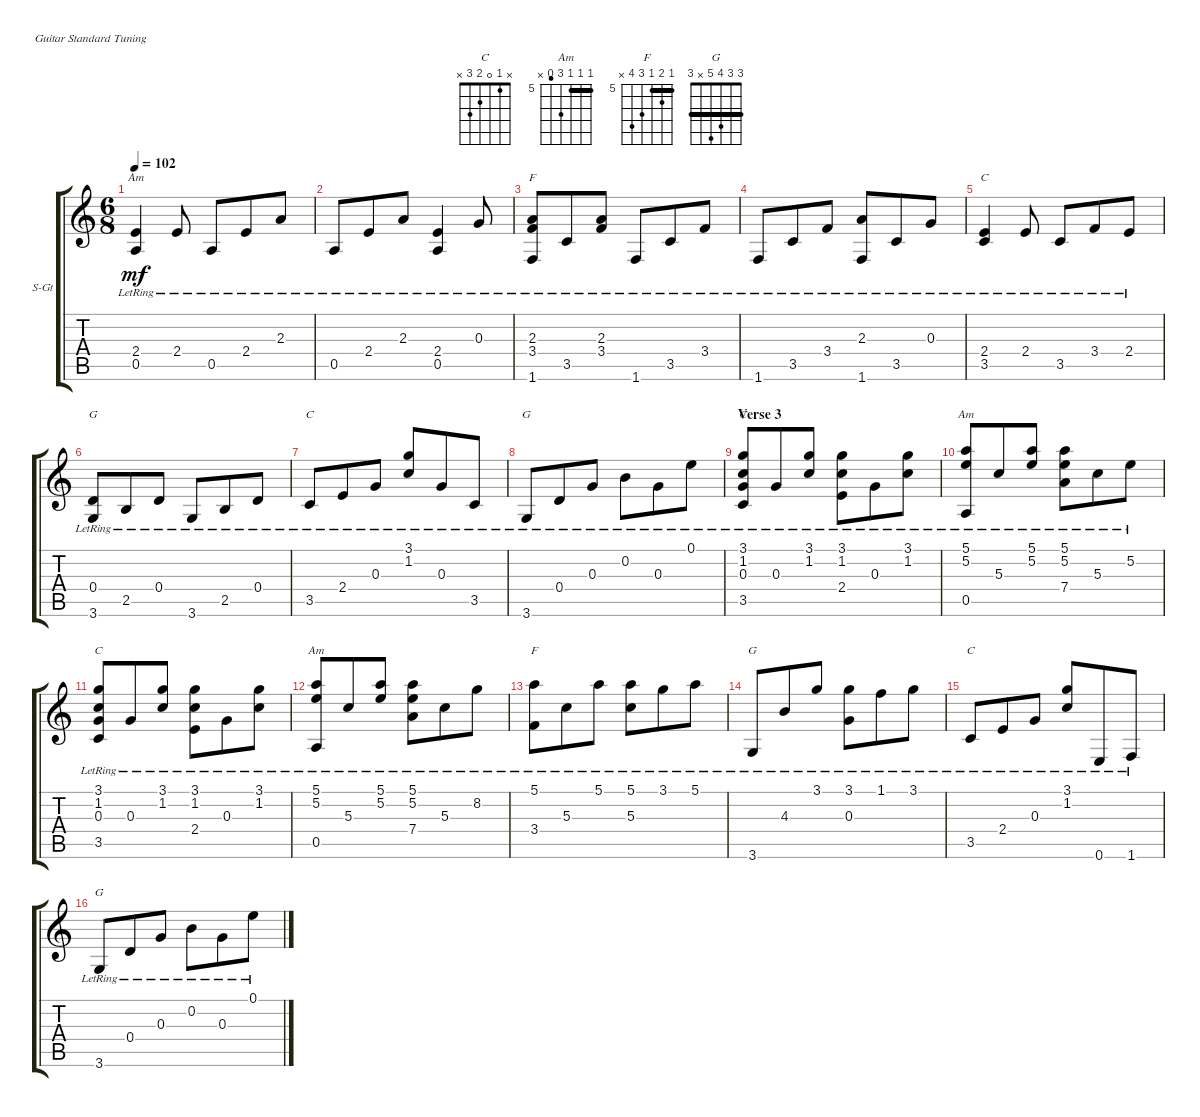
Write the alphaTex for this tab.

\defaultSystemsLayout 4
\bracketExtendMode groupsimilarinstruments
\firstSystemTrackNameOrientation horizontal
\otherSystemsTrackNameOrientation horizontal
\track ("Steel Guitar" "S-Gt") {instrument acousticguitarsteel}
\staff {score tabs}
\tuning (E4 B3 G3 D3 A2 E2)
\chord ("C" 3 1 0 2 3 x) {showfingering false}
\chord ("C" x 1 0 2 3 x) {showfingering false}
\chord ("Am" x 1 2 2 0 x) {showfingering false}
\chord ("F" x x 2 3 3 1) {showfingering false}
\chord ("G" x 0 0 0 x 3) {showfingering false}
\chord ("Am" 5 5 5 7 4 x) {firstfret 5 showfingering false barre (5 5)}
\chord ("F" 5 6 5 7 8 x) {firstfret 5 showfingering false barre 5}
\chord ("G" 3 3 4 5 x 3) {showfingering false barre (3 3)}
\ts (6 8)
\tempo 102
\clef g2
\ks c
(2.4{lr} 0.5{lr}).4{ch "Am" dy mf} 2.4{lr}.8 0.5{lr}.8 2.4{lr}.8 2.3{lr}.8 |
0.5{lr}.8 2.4{lr}.8 2.3{lr}.8 (0.5{lr} 2.4{lr}).4 0.3{lr}.8 |
(2.3{lr} 3.4{lr} 1.6{lr}).8{ch "F"} 3.5{lr}.8 (2.3{lr} 3.4{lr}).8 1.6{lr}.8 3.5{lr}.8 3.4{lr}.8 |
1.6{lr}.8 3.5{lr}.8 3.4{lr}.8 (2.3{lr} 1.6{lr}).8 3.5{lr}.8 0.3{lr}.8 |
(2.4{lr} 3.5{lr}).4{ch "C"} 2.4{lr}.8 3.5{lr}.8 3.4{lr}.8 2.4{lr}.8 |
(0.4{lr} 3.6{lr}).8{ch "G"} 2.5{lr}.8 0.4{lr}.8 3.6{lr}.8 2.5{lr}.8 0.4{lr}.8 |
3.5{lr}.8{ch "C"} 2.4{lr}.8 0.3{lr}.8 (3.1{lr} 1.2{lr}).8 0.3{lr}.8 3.5{lr}.8 |
3.6{lr}.8{ch "G"} 0.4{lr}.8 0.3{lr}.8 0.2{lr}.8 0.3{lr}.8 0.1{lr}.8 |
\section ("" "Verse 3")
(3.1{lr} 1.2{lr} 0.3{lr} 3.5{lr}).8{ch "C"} 0.3{lr}.8 (3.1{lr} 1.2{lr}).8 (3.1{lr} 1.2{lr} 2.4{lr}).8 0.3{lr}.8 (3.1{lr} 1.2{lr}).8 |
(5.1{lr} 5.2{lr} 0.5{lr}).8{ch "Am"} 5.3{lr}.8 (5.1{lr} 5.2{lr}).8 (5.1{lr} 5.2{lr} 7.4).8 5.3{lr}.8 5.2{lr}.8 |
(3.1{lr} 1.2{lr} 0.3{lr} 3.5{lr}).8{ch "C"} 0.3{lr}.8 (3.1{lr} 1.2{lr}).8 (3.1{lr} 1.2{lr} 2.4{lr}).8 0.3{lr}.8 (3.1{lr} 1.2{lr}).8 |
(5.1{lr} 5.2{lr} 0.5{lr}).8{ch "Am"} 5.3{lr}.8 (5.1{lr} 5.2{lr}).8 (5.1{lr} 5.2{lr} 7.4).8 5.3{lr}.8 8.2{lr}.8 |
(5.1{lr} 3.4{lr}).8{ch "F"} 5.3{lr}.8 5.1{lr}.8 (5.1{lr} 5.3).8 3.1{lr}.8 5.1{lr}.8 |
3.6{lr}.8{ch "G"} 4.3{lr}.8 3.1{lr}.8 (3.1{lr} 0.3).8 1.1{lr}.8 3.1{lr}.8 |
3.5{lr}.8{ch "C"} 2.4{lr}.8 0.3{lr}.8 (3.1{lr} 1.2{lr}).8 0.6{lr}.8 1.6{lr}.8 |
3.6{lr}.8{ch "G"} 0.4{lr}.8 0.3{lr}.8 0.2{lr}.8 0.3{lr}.8 0.1{lr}.8
